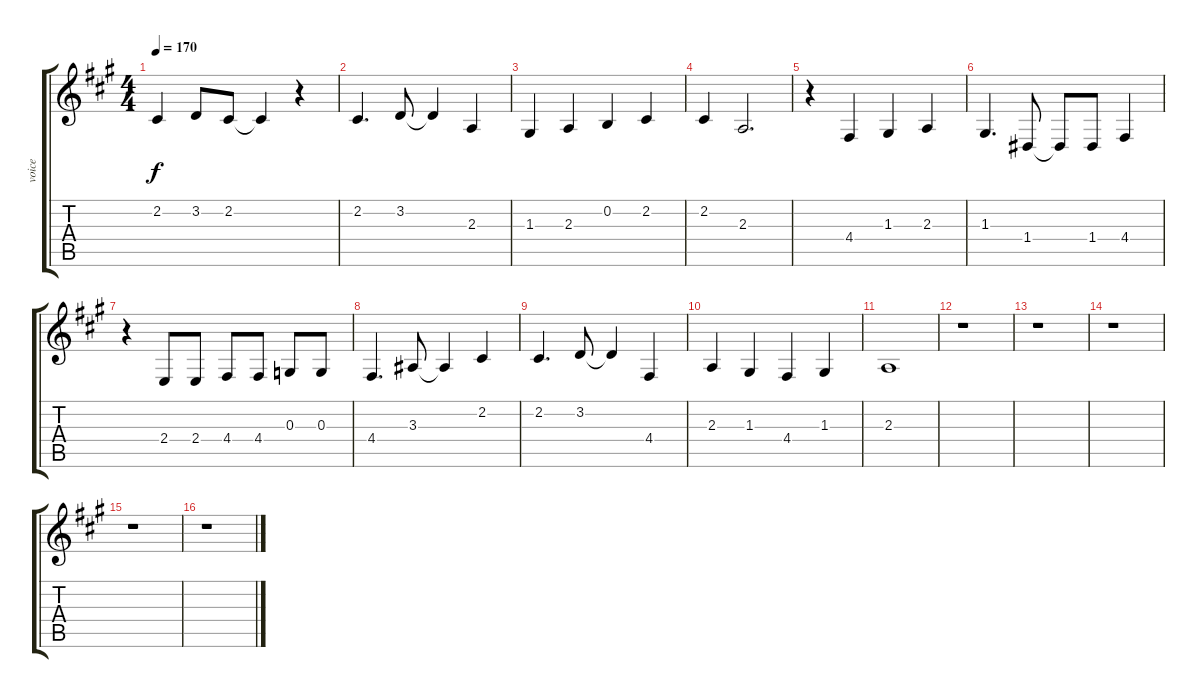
\track ("voice" "voice") {instrument flute}
\staff {score tabs}
\tuning (E4 B3 G3 D3 A2 E2) {hide}
\ts (4 4)
\tempo 170
\clef g2
\ks a
2.2.4{dy f} 3.2.8 2.2.8 2.2{t}.4 r.4 |
2.2.4{d} 3.2.8 3.2{t}.4 2.3.4 |
1.3.4 2.3.4 0.2.4 2.2.4 |
2.2.4 2.3.2{d} |
r.4{balance 8} 4.4.4 1.3.4 2.3.4 |
1.3.4{d} 1.4.8 1.4{t}.8 1.4.8 4.4.4 |
r.4 2.4.8 2.4.8 4.4.8 4.4.8 0.3.8 0.3.8 |
4.4.4{d} 3.3.8 3.3{t}.4 2.2.4 |
2.2.4{d balance 0} 3.2.8 3.2{t}.4 4.4.4 |
2.3.4 1.3.4 4.4.4 1.3.4 |
2.3.1 |
r.1{balance 8} |
r.1 |
r.1 |
r.1 |
r.1
